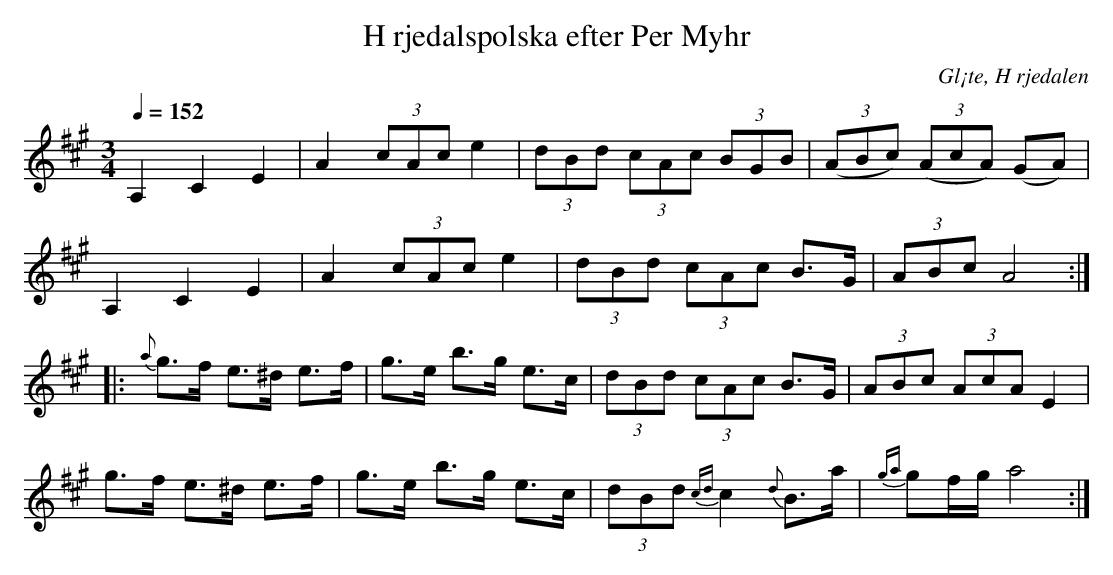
X:1
T:H rjedalspolska efter Per Myhr
O:Gl¡te, H rjedalen
M:3/4
L:1/8
Q:1/4=152
K:A
A,2 C2 E2|A2 (3cAc e2|(3dBd (3cAc (3BGB|((3ABc) ((3AcA) (GA)|!
A,2 C2 E2|A2 (3cAc e2|(3dBd (3cAc B>G|(3ABc A4::!
{a}g>f e>^d e>f|g>e b>g e>c|(3dBd (3cAc B>G|(3ABc (3AcA E2|!
g>f e>^d e>f|g>e b>g e>c|(3dBd {cd}c2 {d}B>a|{ga}gf/g/ a4:|]
